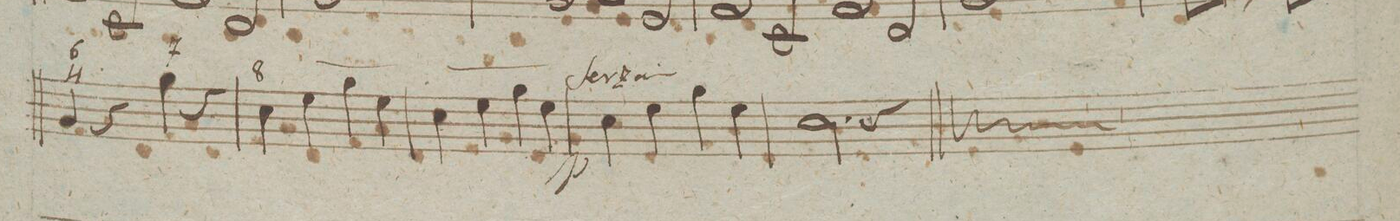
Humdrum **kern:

**kern	**fba	**dynam
*I"Organo	*	*
*clefF4	*	*
*k[f#c#g#d#]	*	*
*met(c|)	*	*
*M2/2	*	*
4BB/	6 4	.
4r	.	.
4B\	7	.
4r	.	.
=105	=105	=105
4E\	8_	.
4G#\	.	.
4B\	.	.
4G#\	.	.
=106	=106	=106
4E\	.	.
4G#\	.	.
4B\	.	.
4G#\	.	.
=107	=107	=107
4E\	X	p
4G#\	.	.
4B\	.	.
4G#\	.	.
=108	=108	=108
2.E\	.	.
4r	.	.
==	==	==
*-	*-	*-
